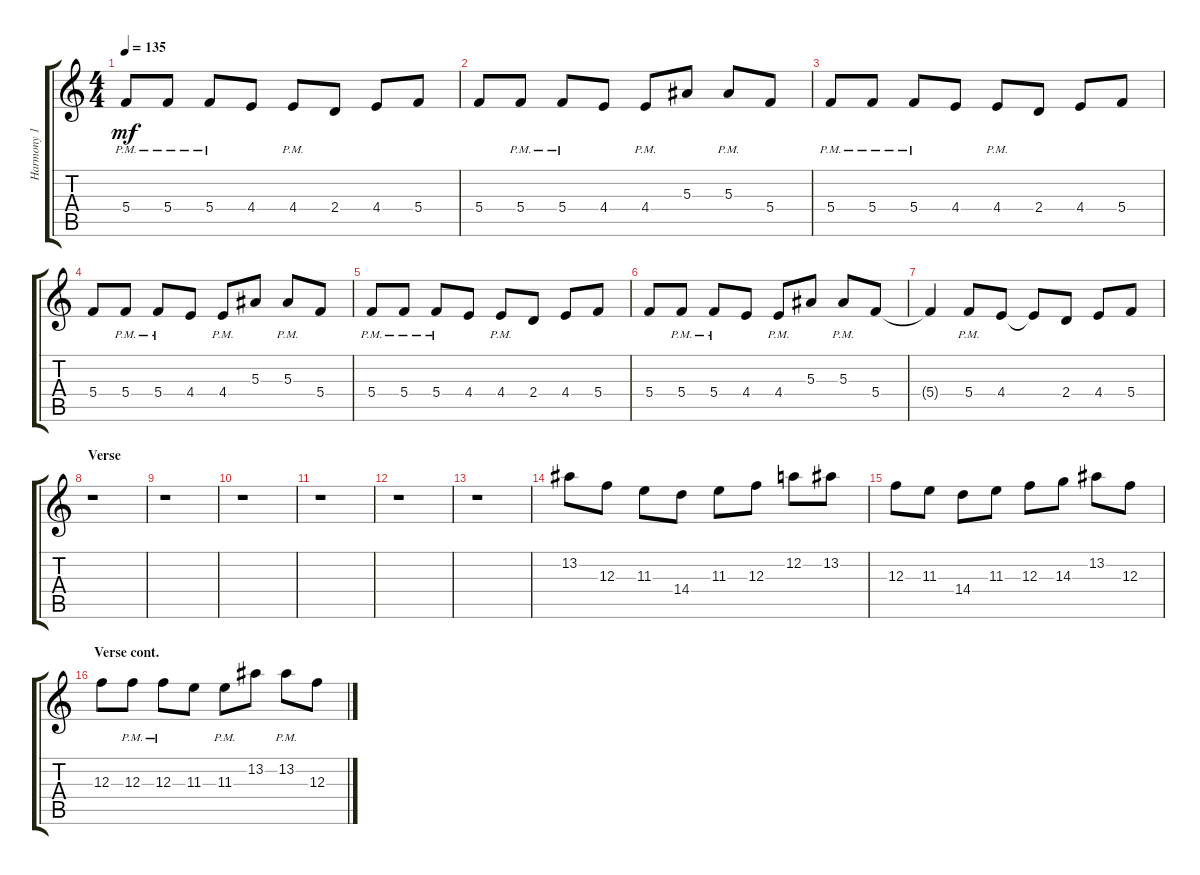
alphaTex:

\track ("Harmony 1" "Harmony 1") {instrument overdrivenguitar}
\staff {score tabs}
\tuning (D4 A3 F3 C3 G2 C2) {hide}
\ts (4 4)
\tempo 135
\clef g2
\ks aminor
5.4{pm}.8{dy mf} 5.4{pm}.8 5.4{pm}.8 4.4.8 4.4{pm}.8 2.4.8 4.4.8 5.4.8 |
5.4.8 5.4{pm}.8 5.4{pm}.8 4.4.8 4.4{pm}.8 5.3.8 5.3{pm}.8 5.4.8 |
5.4{pm}.8 5.4{pm}.8 5.4{pm}.8 4.4.8 4.4{pm}.8 2.4.8 4.4.8 5.4.8 |
5.4.8 5.4{pm}.8 5.4{pm}.8 4.4.8 4.4{pm}.8 5.3.8 5.3{pm}.8 5.4.8 |
5.4{pm}.8 5.4{pm}.8 5.4{pm}.8 4.4.8 4.4{pm}.8 2.4.8 4.4.8 5.4.8 |
5.4.8 5.4{pm}.8 5.4{pm}.8 4.4.8 4.4{pm}.8 5.3.8 5.3{pm}.8 5.4.8 |
5.4{t}.4 5.4{pm}.8 4.4.8 4.4{t}.8 2.4.8 4.4.8 5.4.8 |
\section ("" "Verse")
r.1 |
r.1 |
r.1 |
r.1 |
r.1 |
r.1 |
13.2.8 12.3.8 11.3.8 14.4.8 11.3.8 12.3.8 12.2.8 13.2.8 |
12.3.8 11.3.8 14.4.8 11.3.8 12.3.8 14.3.8 13.2.8 12.3.8 |
\section ("" "Verse cont.")
12.3.8 12.3{pm}.8 12.3{pm}.8 11.3.8 11.3{pm}.8 13.2.8 13.2{pm}.8 12.3.8
